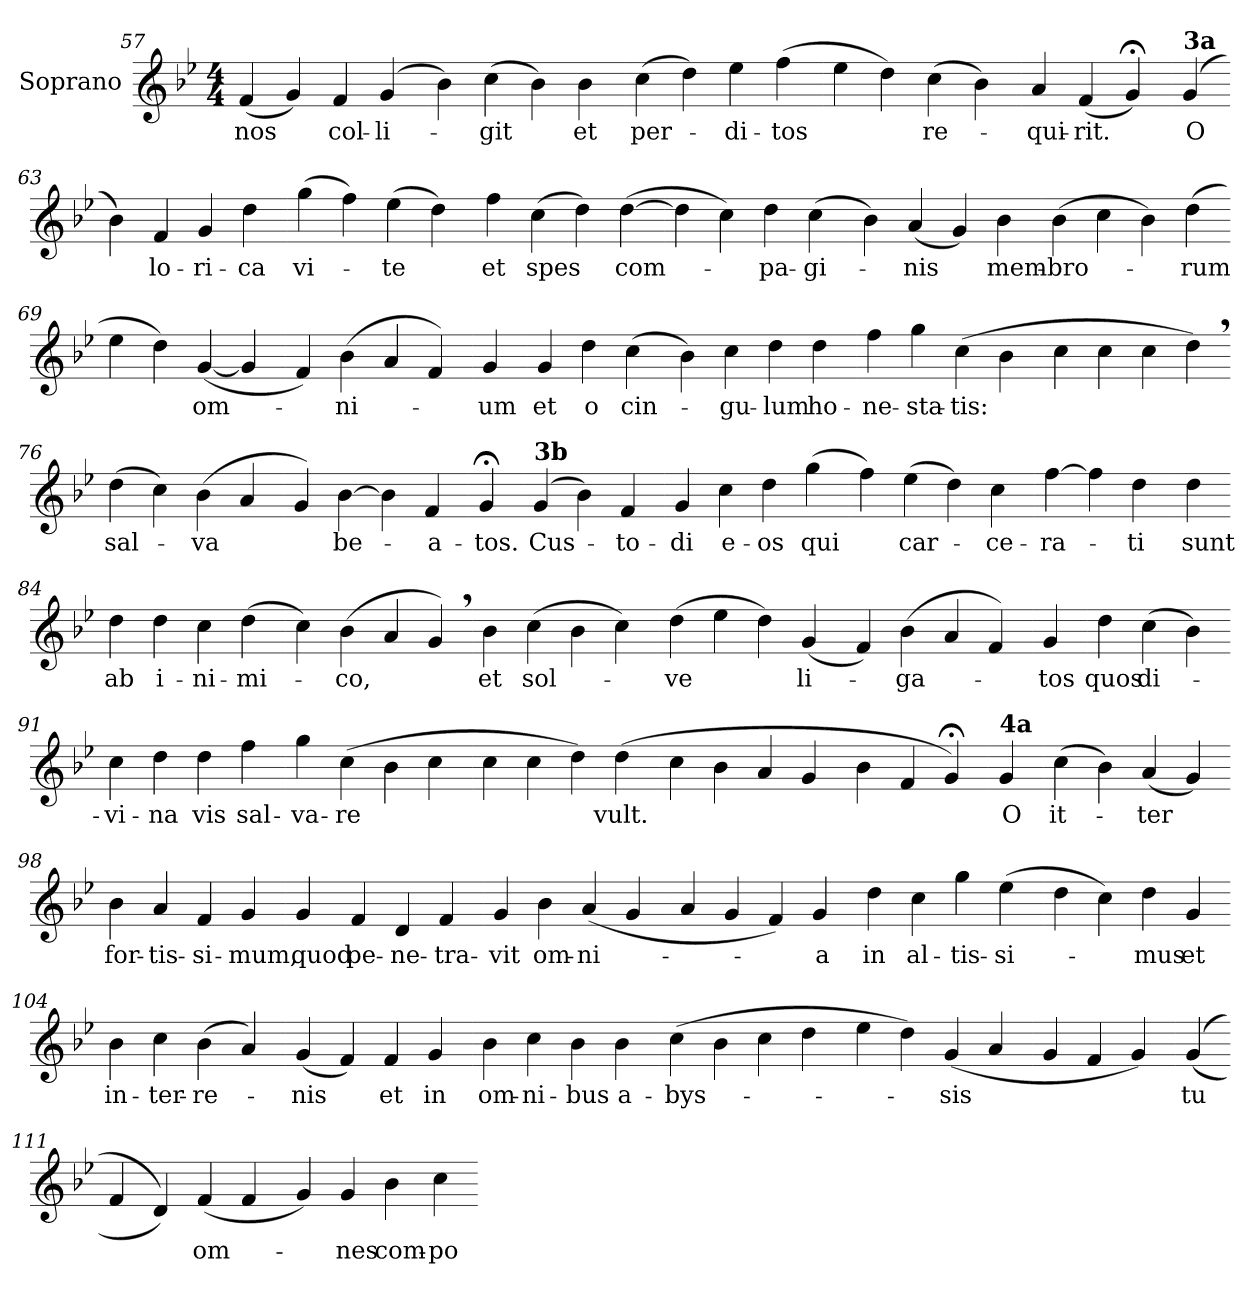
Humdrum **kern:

**kern	**text
*part1	*part1
*staff1	*staff1
*I"Soprano	*
*I'S.	*
*clefG2	*
*k[b-e-]	*
*M4/4	*
=57	=57
!	!LO:LY:b
(4f	-nos
4gZ)	.
!	!LO:LY:b
4f	col-
!	!LO:LY:b
(4g	-li-
=58-	=58-
4b-)	.
!	!LO:LY:b
(4cc	-git
4b-Z)	.
!	!LO:LY:b
4b-Z	et
!!LO:LB:g=z
=59-	=59-
!	!LO:LY:b
(4cc	per-
4dd)	.
!	!LO:LY:b
4ee-	-di-
!	!LO:LY:b
(4ff	-tos
=60-	=60-
4ee-	.
4ddZ)	.
!	!LO:LY:b
(4cc	re-
4b-)	.
=61-	=61-
!	!LO:LY:b
4a	-qui-
!	!LO:LY:b
(4f	-rit.
4g;<)	.
!!LO:LB:g=z
=62-	=62-
!LO:TX:a:B:t=3a	!
!	!LO:LY:b
(4g	O
=63-	=63-
4b-Z)	.
!	!LO:LY:b
4f	lo-
!	!LO:LY:b
4g	-ri-
!	!LO:LY:b
4ddZ	-ca
=64-	=64-
!	!LO:LY:b
(4gg	vi-
4ff)	.
!	!LO:LY:b
(4ee-	-te
4ddZ)	.
=65-	=65-
!	!LO:LY:b
4ffZ	et
!	!LO:LY:b
(4cc	spes
4ddZ)	.
!	!LO:LY:b
([4dd	com-
=66-	=66-
4dd]	.
4cc)	.
!	!LO:LY:b
4dd	-pa-
!	!LO:LY:b
(4cc	-gi-
=67-	=67-
4b-)	.
!	!LO:LY:b
(4a	-nis
4gZ)	.
!	!LO:LY:b
4b-	mem-
!!LO:LB:g=z
=68-	=68-
!	!LO:LY:b
(4b-	-bro-
4cc	.
4b-)	.
!	!LO:LY:b
(4dd	-rum
=69-	=69-
4ee-	.
4ddZ)	.
!	!LO:LY:b
([4g	om-
4g]	.
=70-	=70-
4f)	.
!	!LO:LY:b
(4b-	-ni-
4a	.
4f)	.
=71-	=71-
!	!LO:LY:b
4gZ	-um
=72-	=72-
!	!LO:LY:b
4gZ	et
!	!LO:LY:b
4ddZ	o
!	!LO:LY:b
(4cc	cin-
=73-	=73-
4b-)	.
!	!LO:LY:b
4cc	-gu-
!	!LO:LY:b
4ddZ	-lum
!	!LO:LY:b
4dd	ho-
!!LO:LB:g=z
=74-	=74-
!	!LO:LY:b
4ff	-ne-
!	!LO:LY:b
4gg	-sta-
!	!LO:LY:b
(4cc	-tis:
4b-	.
=75-	=75-
4cc	.
4cc	.
4cc	.
4dd,)	.
=76-	=76-
!	!LO:LY:b
(4dd	sal-
4cc)	.
!	!LO:LY:b
(4b-	-va
4a	.
=77-	=77-
4gZ)	.
!	!LO:LY:b
[4b-	be-
4b-]	.
!	!LO:LY:b
4f	-a-
=78-	=78-
!	!LO:LY:b
4g;<	-tos.
!!LO:LB:g=z
=79-	=79-
!LO:TX:a:B:t=3b	!
!	!LO:LY:b
(4g	Cus-
4b-)	.
!	!LO:LY:b
4f	-to-
=80-	=80-
!	!LO:LY:b
4gZ	-di
!	!LO:LY:b
4cc	e-
!	!LO:LY:b
4ddZ	-os
!	!LO:LY:b
(4gg	qui
=81-	=81-
4ffZ)	.
!	!LO:LY:b
(4ee-	car-
4dd)	.
!	!LO:LY:b
4cc	-ce-
=82-	=82-
!	!LO:LY:b
[4ff	-ra-
4ff]	.
!	!LO:LY:b
4ddZ	-ti
=83-	=83-
!	!LO:LY:b
4ddZ	sunt
=84-	=84-
!	!LO:LY:b
4ddZ	ab
!	!LO:LY:b
4dd	i-
!	!LO:LY:b
4cc	-ni-
!	!LO:LY:b
(4dd	-mi-
!!LO:PB:g=z
=85-	=85-
4cc)	.
!	!LO:LY:b
(4b-	-co,
4a	.
4g,)	.
=86-	=86-
!	!LO:LY:b
4b-Z	et
!	!LO:LY:b
(4cc	sol-
4b-	.
4cc)	.
=87-	=87-
!	!LO:LY:b
(4dd	-ve
4ee-	.
4ddZ)	.
!	!LO:LY:b
(4g	li-
=88-	=88-
4f)	.
!	!LO:LY:b
(4b-	-ga-
4a	.
4f)	.
=89-	=89-
!	!LO:LY:b
4gZ	-tos
=90-	=90-
!	!LO:LY:b
4ddZ	quos
!	!LO:LY:b
(4cc	di-
4b-)	.
!!LO:LB:g=z
=91-	=91-
!	!LO:LY:b
4cc	-vi-
!	!LO:LY:b
4ddZ	-na
!	!LO:LY:b
4ddZ	vis
!	!LO:LY:b
4ff	sal-
=92-	=92-
!	!LO:LY:b
4gg	-va-
!	!LO:LY:b
(4cc	-re
4b-	.
4cc	.
=93-	=93-
4cc	.
4cc	.
4ddZ)	.
!	!LO:LY:b
(<4dd	vult.
=94-	=94-
4cc	.
4b-	.
4a	.
4g	.
=95-	=95-
4b-	.
4f	.
4g;<)	.
!!LO:LB:g=z
=96-	=96-
!LO:TX:a:B:t=4a	!
!	!LO:LY:b
4gZ	O
=97-	=97-
!	!LO:LY:b
(4cc	it-
4b-)	.
!	!LO:LY:b
(4a	-ter
4gZ)	.
=98-	=98-
!	!LO:LY:b
4b-	for-
!	!LO:LY:b
4a	-tis-
!	!LO:LY:b
4f	-si-
!	!LO:LY:b
4gZ	-mum,
=99-	=99-
!	!LO:LY:b
4gZ	quod
!	!LO:LY:b
4f	pe-
!	!LO:LY:b
4d	-ne-
!	!LO:LY:b
4f	-tra-
=100-	=100-
!	!LO:LY:b
4gZ	-vit
!	!LO:LY:b
4b-	om-
!	!LO:LY:b
(4a	-ni-
4g	.
!!LO:LB:g=z
=101-	=101-
4a	.
4g	.
4f)	.
!	!LO:LY:b
4gZ	-a
=102-	=102-
!	!LO:LY:b
4ddZ	in
!	!LO:LY:b
4cc	al-
!	!LO:LY:b
4gg	-tis-
!	!LO:LY:b
(4ee-	-si-
=103-	=103-
4dd	.
4cc)	.
!	!LO:LY:b
4ddZ	-mus
!	!LO:LY:b
4gZ	et
=104-	=104-
!	!LO:LY:b
4b-Z	in-
!	!LO:LY:b
4cc	-ter-
!	!LO:LY:b
(4b-	-re-
4a)	.
=105-	=105-
!	!LO:LY:b
(4g	-nis
4fZ)	.
!	!LO:LY:b
4fZ	et
!	!LO:LY:b
4gZ	in
!!LO:LB:g=z
=106-	=106-
!	!LO:LY:b
4b-	om-
!	!LO:LY:b
4cc	-ni-
!	!LO:LY:b
4b-Z	-bus
!	!LO:LY:b
4b-	a-
=107-	=107-
!	!LO:LY:b
(4cc	-bys-
4b-	.
4cc	.
4dd	.
=108-	=108-
4ee-	.
4dd)	.
!	!LO:LY:b
(<4g	-sis
4a	.
=109-	=109-
4g	.
4f	.
4gZ)	.
=110-	=110-
!	!LO:LY:b
((4g	tu
=111-	=111-
4f	.
4dZ))	.
!	!LO:LY:b
(4f	om-
4f	.
!!LO:LB:g=z
=112-	=112-
4g)	.
!	!LO:LY:b
4gZ	-nes
!	!LO:LY:b
4b-	com-
!	!LO:LY:b
4cc	-po-
=-	=-
*-	*-
